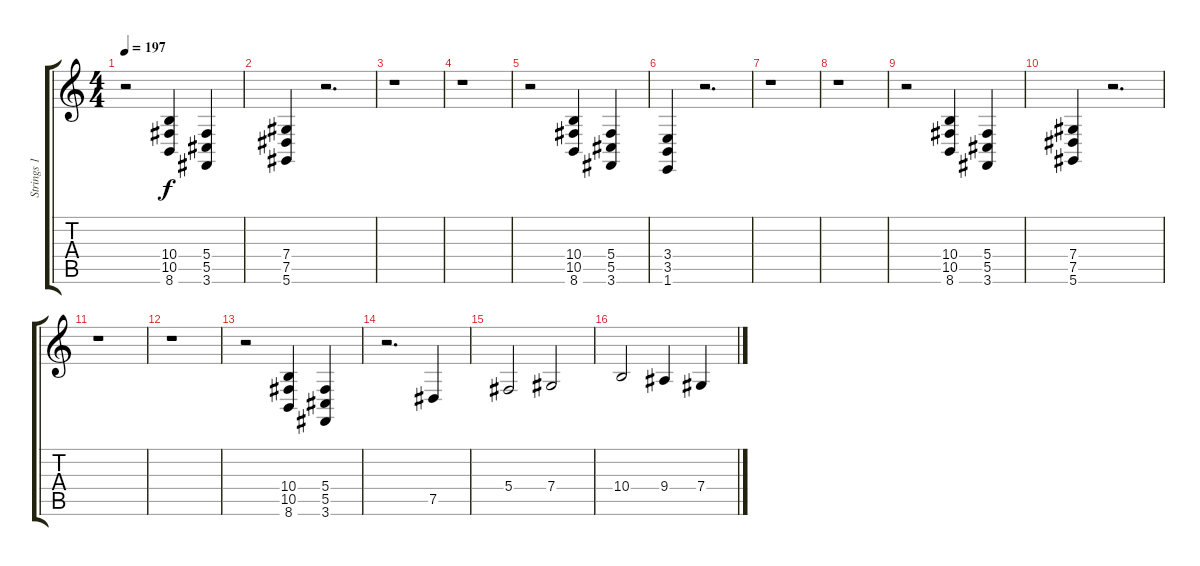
\track ("Strings 1" "Strings 1") {instrument stringensemble1}
\staff {score tabs}
\tuning (Eb4 Bb3 Gb3 Db3 Ab2 Eb2) {hide}
\ts (4 4)
\tempo 197
\clef g2
\ks c
r.2{dy f} (10.4 10.5 8.6).4 (5.4 5.5 3.6).4 |
(7.4 7.5 5.6).4 r.2{d} |
r.1 |
r.1 |
r.2 (10.4 10.5 8.6).4 (5.4 5.5 3.6).4 |
(3.4 3.5 1.6).4 r.2{d} |
r.1 |
r.1 |
r.2 (10.4 10.5 8.6).4 (5.4 5.5 3.6).4 |
(7.4 7.5 5.6).4 r.2{d} |
r.1 |
r.1 |
r.2 (10.4 10.5 8.6).4 (5.4 5.5 3.6).4 |
r.2{d volume 13} 7.5.4 |
5.4.2 7.4.2 |
10.4.2 9.4.4 7.4.4
